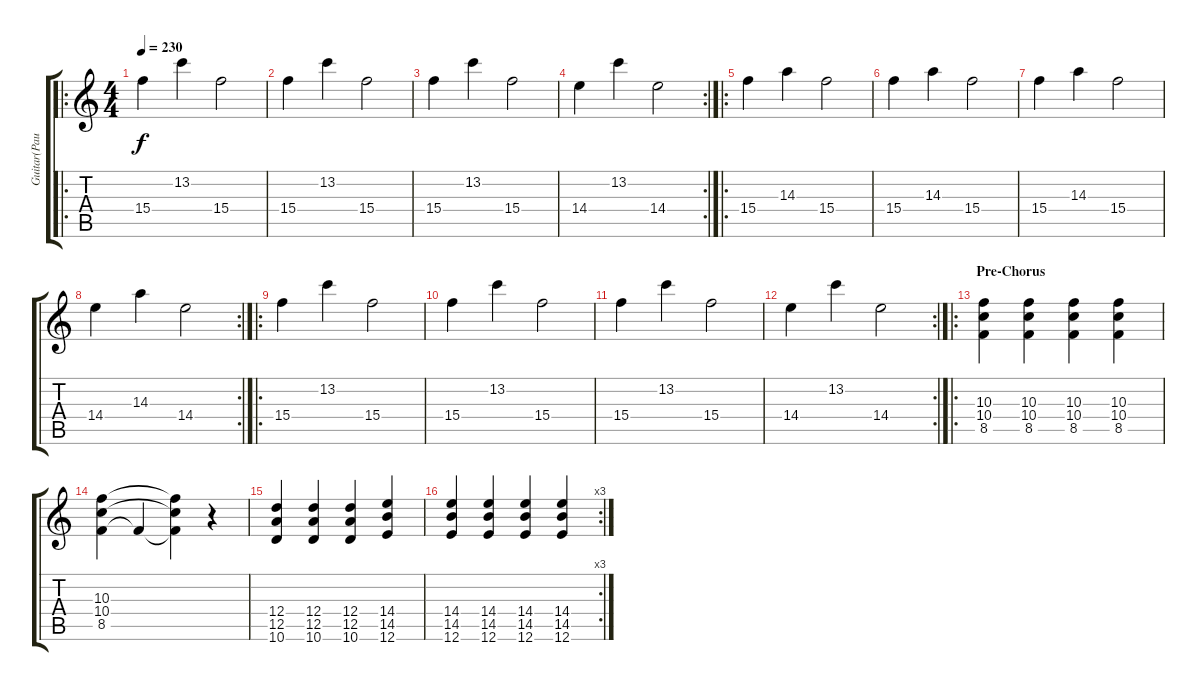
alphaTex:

\track ("Guitar(Paul)" "Guitar(Pau") {instrument electricguitarclean}
\staff {score tabs}
\tuning (E4 B3 G3 D3 A2 E2) {hide}
\ro
\ts (4 4)
\tempo 230
\clef g2
\ks c
15.4.4{dy f} 13.2.4 15.4.2 |
15.4.4 13.2.4 15.4.2 |
15.4.4 13.2.4 15.4.2 |
\rc 2
14.4.4 13.2.4 14.4.2 |
\ro
15.4.4 14.3.4 15.4.2 |
15.4.4 14.3.4 15.4.2 |
15.4.4 14.3.4 15.4.2 |
\rc 2
14.4.4 14.3.4 14.4.2 |
\ro
15.4.4 13.2.4 15.4.2 |
15.4.4 13.2.4 15.4.2 |
15.4.4 13.2.4 15.4.2 |
\rc 2
14.4.4 13.2.4 14.4.2 |
\ro
\section ("" "Pre-Chorus")
(10.3 10.4 8.5).4 (10.3 10.4 8.5).4 (10.3 10.4 8.5).4 (10.3 10.4 8.5).4 |
(10.3 10.4 8.5).4 8.5{t}.4 (10.3{t} 10.4{t} 8.5{t}).4 r.4 |
(12.4 12.5 10.6).4 (12.4 12.5 10.6).4 (12.4 12.5 10.6).4 (14.4 14.5 12.6).4 |
\rc 3
(14.4 14.5 12.6).4 (14.4 14.5 12.6).4 (14.4 14.5 12.6).4 (14.4 14.5 12.6).4
